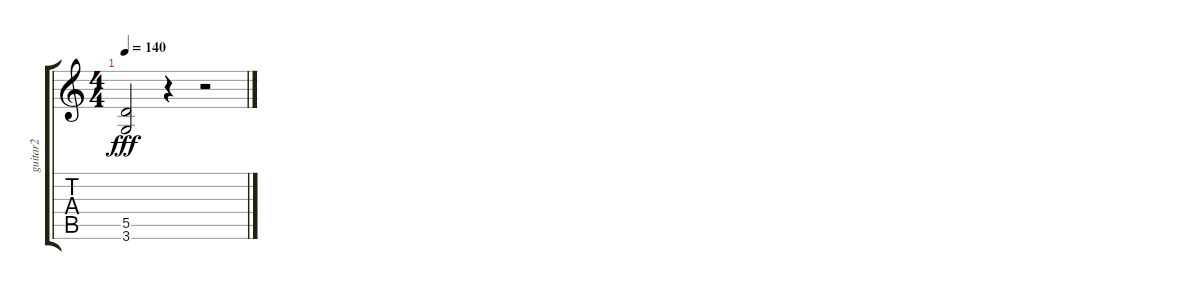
\track ("guitar2" "guitar2") {instrument distortionguitar}
\staff {score tabs}
\tuning (E4 B3 G3 D3 A2 E2) {hide}
\ts (4 4)
\tempo 140
\clef g2
\ks c
(5.5 3.6).2{dy fff} r.4 r.2
